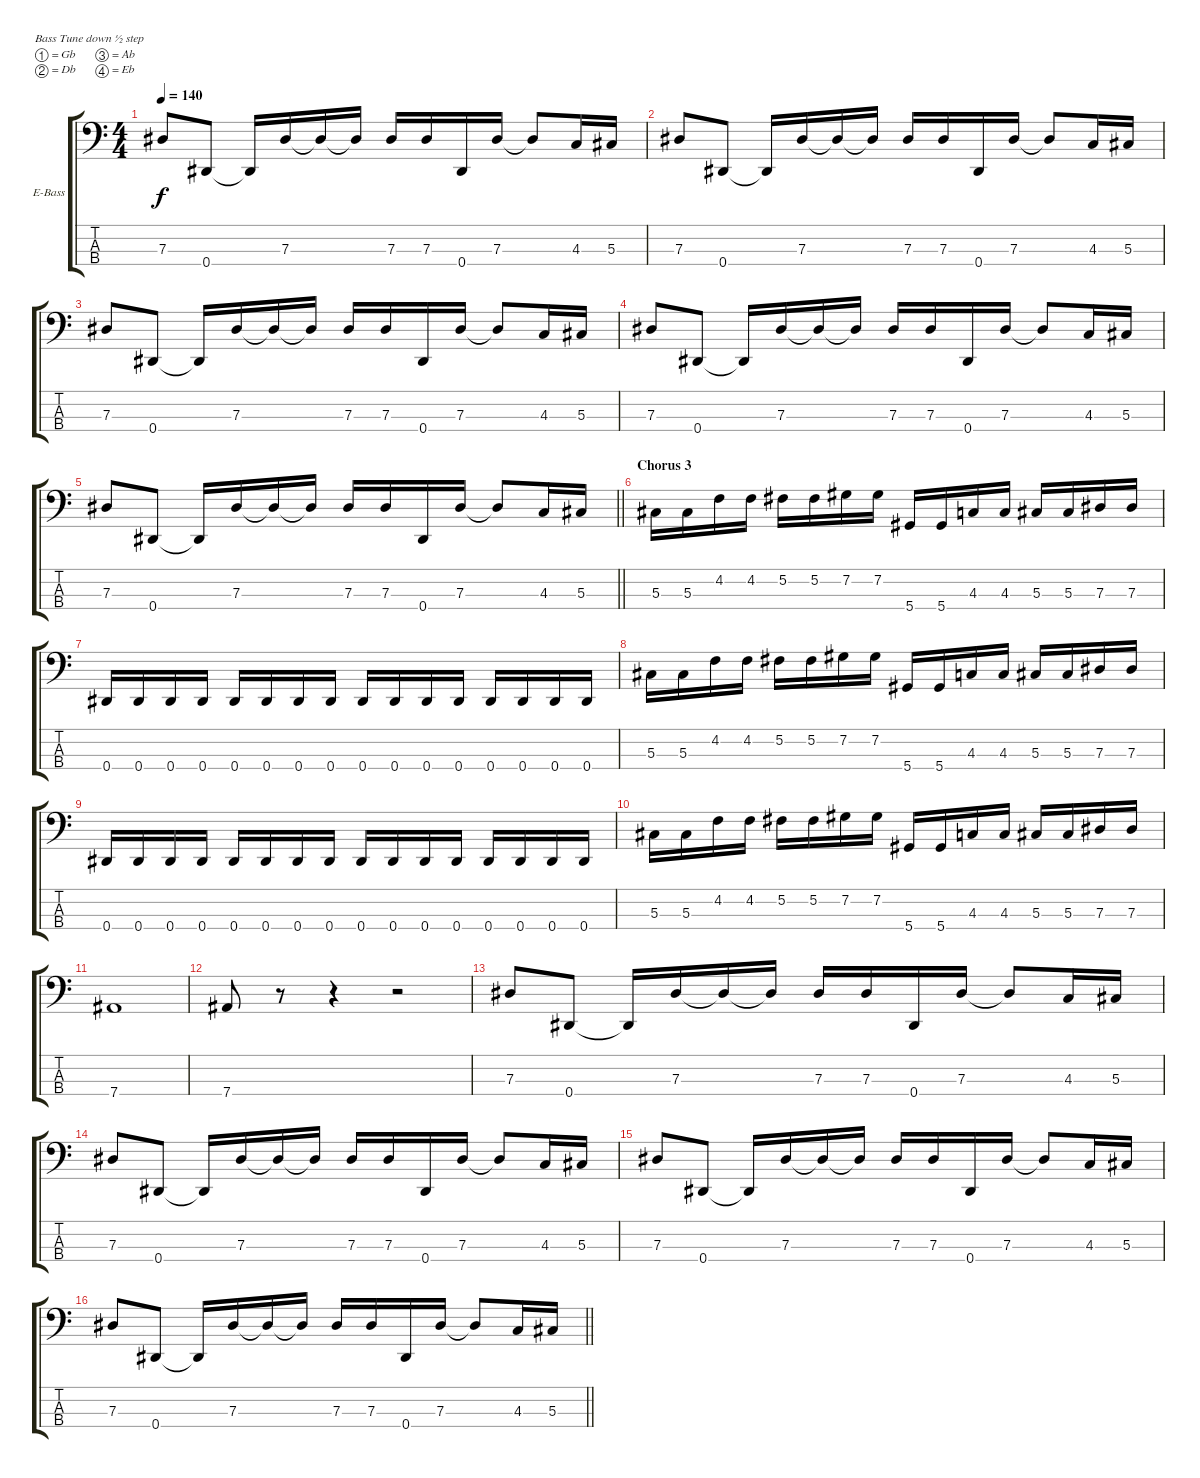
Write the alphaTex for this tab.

\bracketExtendMode groupsimilarinstruments
\firstSystemTrackNameOrientation horizontal
\otherSystemsTrackNameOrientation horizontal
\track ("Bass" "E-Bass") {instrument electricbassfinger}
\staff {score tabs}
\tuning (Gb2 Db2 Ab1 Eb1)
\ts (4 4)
\tempo 140
\clef f4
\ks c
7.3.8{dy f} 0.4.8 0.4{t}.16 7.3.16 7.3{t}.16 7.3{t}.16 7.3.16 7.3.16 0.4.16 7.3.16 7.3{t}.8 4.3.16 5.3.16 |
7.3.8 0.4.8 0.4{t}.16 7.3.16 7.3{t}.16 7.3{t}.16 7.3.16 7.3.16 0.4.16 7.3.16 7.3{t}.8 4.3.16 5.3.16 |
7.3.8 0.4.8 0.4{t}.16 7.3.16 7.3{t}.16 7.3{t}.16 7.3.16 7.3.16 0.4.16 7.3.16 7.3{t}.8 4.3.16 5.3.16 |
7.3.8 0.4.8 0.4{t}.16 7.3.16 7.3{t}.16 7.3{t}.16 7.3.16 7.3.16 0.4.16 7.3.16 7.3{t}.8 4.3.16 5.3.16 |
\barLineRight lightlight
7.3.8 0.4.8 0.4{t}.16 7.3.16 7.3{t}.16 7.3{t}.16 7.3.16 7.3.16 0.4.16 7.3.16 7.3{t}.8 4.3.16 5.3.16 |
\section ("" "Chorus 3")
5.3.16 5.3.16 4.2.16 4.2.16 5.2.16 5.2.16 7.2.16 7.2.16 5.4.16 5.4.16 4.3.16 4.3.16 5.3.16 5.3.16 7.3.16 7.3.16 |
0.4.16 0.4.16 0.4.16 0.4.16 0.4.16 0.4.16 0.4.16 0.4.16 0.4.16 0.4.16 0.4.16 0.4.16 0.4.16 0.4.16 0.4.16 0.4.16 |
5.3.16 5.3.16 4.2.16 4.2.16 5.2.16 5.2.16 7.2.16 7.2.16 5.4.16 5.4.16 4.3.16 4.3.16 5.3.16 5.3.16 7.3.16 7.3.16 |
0.4.16 0.4.16 0.4.16 0.4.16 0.4.16 0.4.16 0.4.16 0.4.16 0.4.16 0.4.16 0.4.16 0.4.16 0.4.16 0.4.16 0.4.16 0.4.16 |
5.3.16 5.3.16 4.2.16 4.2.16 5.2.16 5.2.16 7.2.16 7.2.16 5.4.16 5.4.16 4.3.16 4.3.16 5.3.16 5.3.16 7.3.16 7.3.16 |
7.4.1 |
7.4.8 r.8 r.4 r.2 |
7.3.8 0.4.8 0.4{t}.16 7.3.16 7.3{t}.16 7.3{t}.16 7.3.16 7.3.16 0.4.16 7.3.16 7.3{t}.8 4.3.16 5.3.16 |
7.3.8 0.4.8 0.4{t}.16 7.3.16 7.3{t}.16 7.3{t}.16 7.3.16 7.3.16 0.4.16 7.3.16 7.3{t}.8 4.3.16 5.3.16 |
7.3.8 0.4.8 0.4{t}.16 7.3.16 7.3{t}.16 7.3{t}.16 7.3.16 7.3.16 0.4.16 7.3.16 7.3{t}.8 4.3.16 5.3.16 |
\barLineRight lightlight
7.3.8 0.4.8 0.4{t}.16 7.3.16 7.3{t}.16 7.3{t}.16 7.3.16 7.3.16 0.4.16 7.3.16 7.3{t}.8 4.3.16 5.3.16
